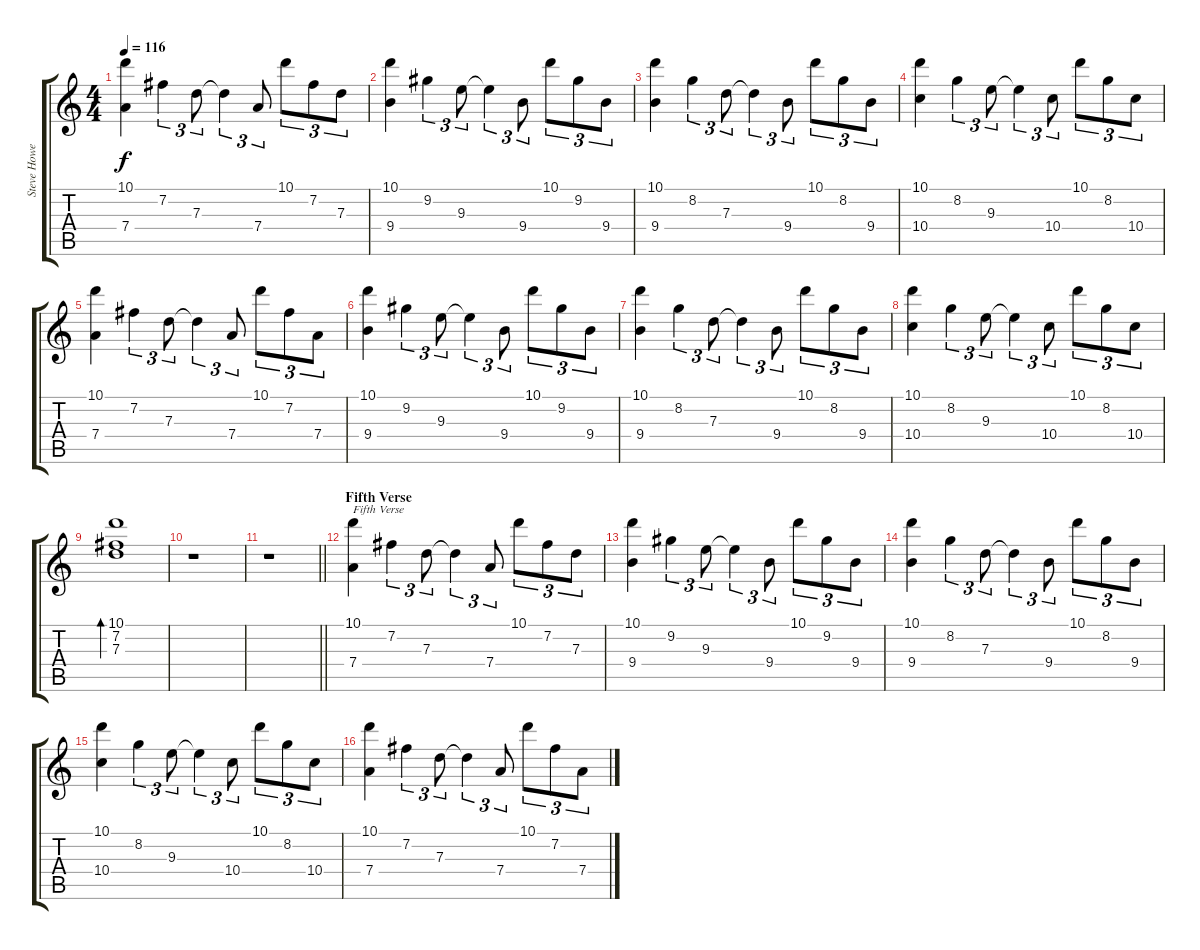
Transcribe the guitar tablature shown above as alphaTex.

\track ("Steve Howe 1" "Steve Howe") {instrument overdrivenguitar}
\staff {score tabs}
\tuning (E4 B3 G3 D3 A2 E2) {hide}
\ts (4 4)
\tempo 116
\clef g2
\ks c
(10.1 7.4).4{dy f instrument acousticguitarnylon} 7.2.4{tu (3 2)} 7.3.8{tu (3 2)} 7.3{t}.4{tu (3 2)} 7.4.8{tu (3 2)} 10.1.8{tu (3 2)} 7.2.8{tu (3 2)} 7.3.8{tu (3 2)} |
(10.1 9.4).4 9.2.4{tu (3 2)} 9.3.8{tu (3 2)} 9.3{t}.4{tu (3 2)} 9.4.8{tu (3 2)} 10.1.8{tu (3 2)} 9.2.8{tu (3 2)} 9.4.8{tu (3 2)} |
(10.1 9.4).4 8.2.4{tu (3 2)} 7.3.8{tu (3 2)} 7.3{t}.4{tu (3 2)} 9.4.8{tu (3 2)} 10.1.8{tu (3 2)} 8.2.8{tu (3 2)} 9.4.8{tu (3 2)} |
(10.1 10.4).4 8.2.4{tu (3 2)} 9.3.8{tu (3 2)} 9.3{t}.4{tu (3 2)} 10.4.8{tu (3 2)} 10.1.8{tu (3 2)} 8.2.8{tu (3 2)} 10.4.8{tu (3 2)} |
(10.1 7.4).4 7.2.4{tu (3 2)} 7.3.8{tu (3 2)} 7.3{t}.4{tu (3 2)} 7.4.8{tu (3 2)} 10.1.8{tu (3 2)} 7.2.8{tu (3 2)} 7.4.8{tu (3 2)} |
(10.1 9.4).4 9.2.4{tu (3 2)} 9.3.8{tu (3 2)} 9.3{t}.4{tu (3 2)} 9.4.8{tu (3 2)} 10.1.8{tu (3 2)} 9.2.8{tu (3 2)} 9.4.8{tu (3 2)} |
(10.1 9.4).4 8.2.4{tu (3 2)} 7.3.8{tu (3 2)} 7.3{t}.4{tu (3 2)} 9.4.8{tu (3 2)} 10.1.8{tu (3 2)} 8.2.8{tu (3 2)} 9.4.8{tu (3 2)} |
(10.1 10.4).4 8.2.4{tu (3 2)} 9.3.8{tu (3 2)} 9.3{t}.4{tu (3 2)} 10.4.8{tu (3 2)} 10.1.8{tu (3 2)} 8.2.8{tu (3 2)} 10.4.8{tu (3 2)} |
(10.1 7.2 7.3).1{bd 240} |
r.1 |
\barLineRight lightlight
r.1 |
\section ("" "Fifth Verse")
(10.1 7.4).4{txt "Fifth Verse"} 7.2.4{tu (3 2)} 7.3.8{tu (3 2)} 7.3{t}.4{tu (3 2)} 7.4.8{tu (3 2)} 10.1.8{tu (3 2)} 7.2.8{tu (3 2)} 7.3.8{tu (3 2)} |
(10.1 9.4).4 9.2.4{tu (3 2)} 9.3.8{tu (3 2)} 9.3{t}.4{tu (3 2)} 9.4.8{tu (3 2)} 10.1.8{tu (3 2)} 9.2.8{tu (3 2)} 9.4.8{tu (3 2)} |
(10.1 9.4).4 8.2.4{tu (3 2)} 7.3.8{tu (3 2)} 7.3{t}.4{tu (3 2)} 9.4.8{tu (3 2)} 10.1.8{tu (3 2)} 8.2.8{tu (3 2)} 9.4.8{tu (3 2)} |
(10.1 10.4).4 8.2.4{tu (3 2)} 9.3.8{tu (3 2)} 9.3{t}.4{tu (3 2)} 10.4.8{tu (3 2)} 10.1.8{tu (3 2)} 8.2.8{tu (3 2)} 10.4.8{tu (3 2)} |
(10.1 7.4).4 7.2.4{tu (3 2)} 7.3.8{tu (3 2)} 7.3{t}.4{tu (3 2)} 7.4.8{tu (3 2)} 10.1.8{tu (3 2)} 7.2.8{tu (3 2)} 7.4.8{tu (3 2)}
